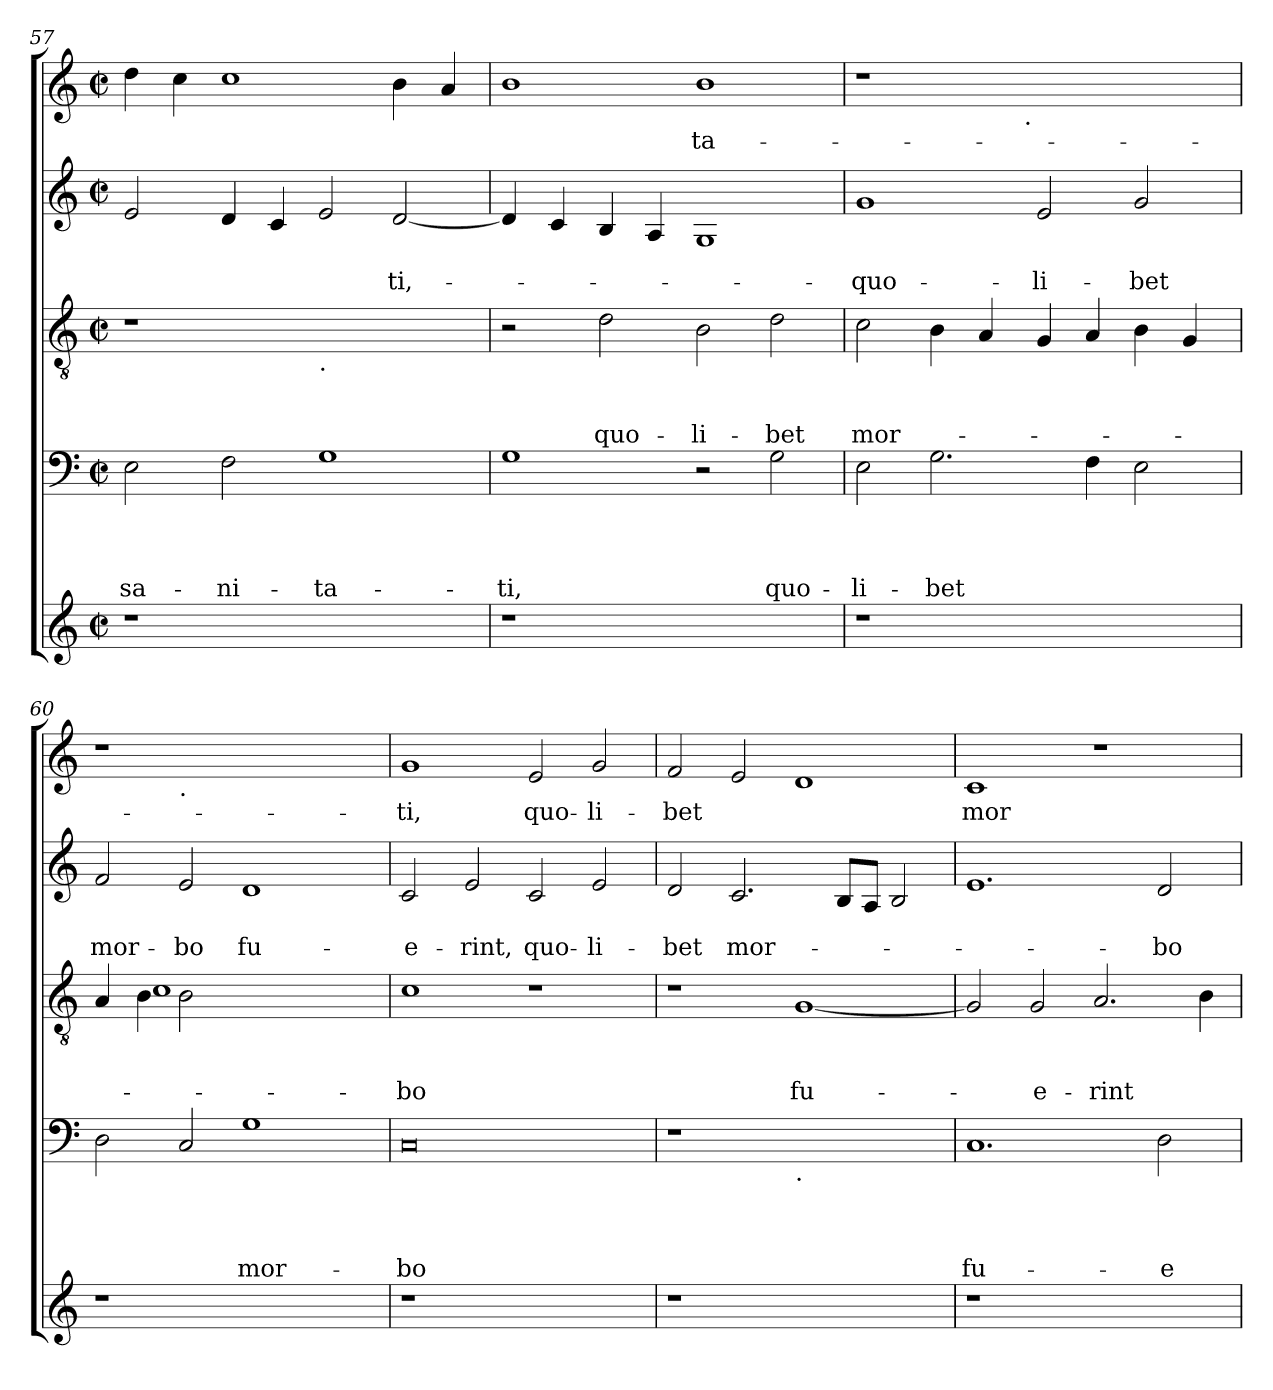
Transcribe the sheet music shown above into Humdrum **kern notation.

**kern	**kern	**text	**text	**text	**text	**kern	**text	**text	**text	**kern	**text	**text	**kern	**text
*part5	*part4	*part4	*part4	*part4	*part4	*part3	*part3	*part3	*part3	*part2	*part2	*part2	*part1	*part1
*staff5	*staff4	*staff4	*staff4	*staff4	*staff4	*staff3	*staff3	*staff3	*staff3	*staff2	*staff2	*staff2	*staff1	*staff1
*clefG2	*clefF4	*	*	*	*	*clefGv2	*	*	*	*clefG2	*	*	*clefG2	*
*k[]	*k[]	*	*	*	*	*k[]	*	*	*	*k[]	*	*	*k[]	*
*C:	*C:	*	*	*	*	*C:	*	*	*	*C:	*	*	*C:	*
*M2/2	*M2/2	*	*	*	*	*M2/2	*	*	*	*M2/2	*	*	*M2/2	*
*met(c|)	*met(c|)	*	*	*	*	*met(c|)	*	*	*	*met(c|)	*	*	*met(c|)	*
=57	=57	=57	=57	=57	=57	=57	=57	=57	=57	=57	=57	=57	=57	=57
!	!	!	!	!	!LO:LY:b	!	!	!	!	!	!	!	!	!
1r	2E\	.	.	.	sa-	1r	.	.	.	2e/	.	.	4dd\	.
.	.	.	.	.	.	.	.	.	.	.	.	.	4cc\	.
!	!	!	!	!	!LO:LY:b	!	!	!	!	!	!	!	!	!
.	2F\	.	.	.	-ni-	.	.	.	.	4d/	.	.	1cc	.
.	.	.	.	.	.	.	.	.	.	4c/	.	.	.	.
!	!	!	!	!	!	!LO:TX:b:t=.	!	!	!	!	!	!	!	!
!	!	!	!	!	!LO:LY:b	!	!	!	!	!	!	!	!	!
1ryy	1G	.	.	.	-ta-	1ryy	.	.	.	2e/	.	.	.	.
!	!	!	!	!	!	!	!	!	!	!	!	!LO:LY:b	!	!
.	.	.	.	.	.	.	.	.	.	[<2d/	.	-ti,-	4b\	.
.	.	.	.	.	.	.	.	.	.	.	.	.	4a/	.
=58	=58	=58	=58	=58	=58	=58	=58	=58	=58	=58	=58	=58	=58	=58
!	!	!	!	!	!LO:LY:b	!	!	!	!	!	!	!	!	!
1r	1G	.	.	.	-ti,	2r	.	.	.	4d/]	.	.	1b	.
.	.	.	.	.	.	.	.	.	.	4c/	.	.	.	.
!	!	!	!	!	!	!	!	!	!LO:LY:b	!	!	!	!	!
.	.	.	.	.	.	2d\	.	.	quo-	4B/	.	.	.	.
.	.	.	.	.	.	.	.	.	.	4A/	.	.	.	.
!	!	!	!	!	!	!	!	!	!LO:LY:b	!	!	!	!	!LO:LY:b
1ryy	2r	.	.	.	.	2B\	.	.	-li-	1G	.	.	1b	-ta-
!	!	!	!	!	!LO:LY:b	!	!	!	!LO:LY:b:rj	!	!	!	!	!
.	2G\	.	.	.	quo-	2d\	.	.	-bet	.	.	.	.	.
=59	=59	=59	=59	=59	=59	=59	=59	=59	=59	=59	=59	=59	=59	=59
!	!	!	!	!	!LO:LY:b	!	!	!	!LO:LY:b	!	!	!LO:LY:b	!	!
*	*	*	*	*	*	*	*	*	*	*	*	*	*^	*
1r	2E\	.	.	.	-li-	2c\	.	.	mor-	1g	.	-quo-	1r	2ryy	.
!	!	!	!	!	!LO:LY:b	!	!	!	!	!	!	!	!	!	!
.	2.G\	.	.	.	-bet	4B\	.	.	.	.	.	.	.	4...ryy	.
.	.	.	.	.	.	4A/	.	.	.	.	.	.	.	.	.
!	!	!	!	!	!	!	!	!	!	!	!	!	!	!LO:TX:b:t=.	!
.	.	.	.	.	.	.	.	.	.	.	.	.	.	1ryy	.
!	!	!	!	!	!	!	!	!	!	!	!	!LO:LY:b	!	!	!
1ryy	.	.	.	.	.	4G/	.	.	.	2e/	.	-li-	1ryy	.	.
.	4F\	.	.	.	.	4A/	.	.	.	.	.	.	.	.	.
!	!	!	!	!	!	!	!	!	!	!	!	!LO:LY:b	!	!	!
.	2E\	.	.	.	.	4B\	.	.	.	2g/	.	-bet	.	.	.
.	.	.	.	.	.	4G/	.	.	.	.	.	.	.	.	.
.	.	.	.	.	.	.	.	.	.	.	.	.	.	32ryy	.
!!LO:LB:g=z	!!
=60	=60	=60	=60	=60	=60	=60	=60	=60	=60	=60	=60	=60	=60	=60	=60
*	*	*	*	*	*	*^	*	*	*	*	*	*	*	*	*
!	!	!	!	!	!	!	!	!	!	!	!	!	!LO:LY:b	!	!	!
1r	2D\	.	.	.	.	4A/	4ryy	.	.	.	2f/	.	mor-	1r	2ryy	.
.	.	.	.	.	.	4B\	1c	.	.	.	.	.	.	.	.	.
!	!	!	!	!	!	!	!	!	!	!	!	!	!	!	!LO:TX:b:t=.	!
!	!	!	!	!	!	!	!	!	!	!	!	!	!LO:LY:b	!	!	!
.	2C/	.	.	.	.	2B\	.	.	.	.	2e/	.	-bo	.	1.ryy	.
!	!	!	!	!	!LO:LY:b	!	!	!	!	!	!	!	!LO:LY:b	!	!	!
1ryy	1G	.	.	.	mor-	2.ryy	.	.	.	.	1d	.	fu-	1ryy	.	.
.	.	.	.	.	.	.	2.ryy	.	.	.	.	.	.	.	.	.
.	.	.	.	.	.	4ryy	.	.	.	.	.	.	.	.	.	.
*	*	*	*	*	*	*v	*v	*	*	*	*	*	*	*	*	*
=61	=61	=61	=61	=61	=61	=61	=61	=61	=61	=61	=61	=61	=61	=61	=61
!	!	!	!	!	!LO:LY:b	!	!	!	!LO:LY:b	!	!	!LO:LY:b	!	!	!LO:LY:b
*	*	*	*	*	*	*	*	*	*	*	*	*	*v	*v	*
1r	0C	.	.	.	-bo	1c	.	.	-bo	2c/	.	-e-	1g	-ti,
!	!	!	!	!	!	!	!	!	!	!	!	!LO:LY:b	!	!
.	.	.	.	.	.	.	.	.	.	2e/	.	-rint,	.	.
!	!	!	!	!	!	!	!	!	!	!	!	!LO:LY:b	!	!LO:LY:b
1ryy	.	.	.	.	.	1r	.	.	.	2c/	.	quo-	2e/	quo-
!	!	!	!	!	!	!	!	!	!	!	!	!LO:LY:b:rj	!	!LO:LY:b
.	.	.	.	.	.	.	.	.	.	2e/	.	-li-	2g/	-li-
=62	=62	=62	=62	=62	=62	=62	=62	=62	=62	=62	=62	=62	=62	=62
!	!	!	!	!	!	!	!	!	!	!	!	!LO:LY:b	!	!LO:LY:b
1r	1r	.	.	.	.	1r	.	.	.	2d/	.	-bet	2f/	-bet
!	!	!	!	!	!	!	!	!	!	!	!	!LO:LY:b	!	!
.	.	.	.	.	.	.	.	.	.	2.c/	.	mor-	2e/	.
!	!LO:TX:b:t=.	!	!	!	!	!	!	!	!	!	!	!	!	!
!	!	!	!	!	!	!	!	!	!LO:LY:b	!	!	!	!	!
1ryy	1ryy	.	.	.	.	[<1G	.	.	fu-	.	.	.	1d	.
.	.	.	.	.	.	.	.	.	.	8B/L	.	.	.	.
.	.	.	.	.	.	.	.	.	.	8A/J	.	.	.	.
.	.	.	.	.	.	.	.	.	.	2B/	.	.	.	.
=63	=63	=63	=63	=63	=63	=63	=63	=63	=63	=63	=63	=63	=63	=63
!	!	!	!	!	!LO:LY:b	!	!	!	!	!	!	!	!	!LO:LY:b
1r	1.C	.	.	.	fu-	2G/]	.	.	.	1.e	.	.	1c	mor-
!	!	!	!	!	!	!	!	!	!LO:LY:b	!	!	!	!	!
.	.	.	.	.	.	2G/	.	.	-e-	.	.	.	.	.
!	!	!	!	!	!	!	!	!	!LO:LY:b	!	!	!	!	!
1ryy	.	.	.	.	.	2.A/	.	.	-rint	.	.	.	1r	.
!	!	!	!	!	!LO:LY:b	!	!	!	!	!	!	!LO:LY:b	!	!
.	2D\	.	.	.	-e-	.	.	.	.	2d/	.	-bo	.	.
.	.	.	.	.	.	4B\	.	.	.	.	.	.	.	.
=	=	=	=	=	=	=	=	=	=	=	=	=	=	=
*-	*-	*-	*-	*-	*-	*-	*-	*-	*-	*-	*-	*-	*-	*-
